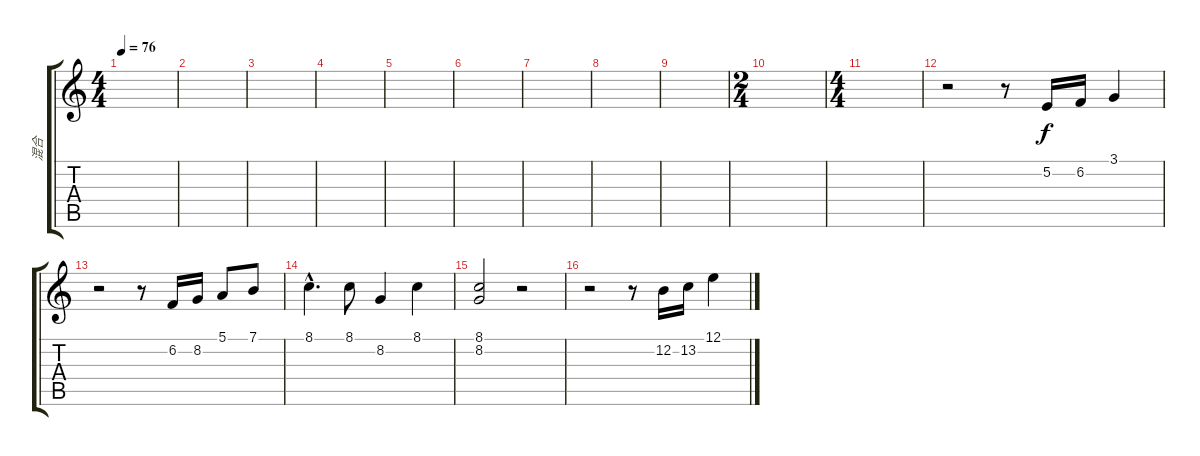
\track ("混合" "混合") {instrument acousticgrandpiano}
\staff {score tabs}
\tuning (E4 B3 G3 D3 A2 E2) {hide}
\ts (4 4)
\tempo 76
\clef g2
\ks c
|
|
|
|
|
|
|
|
|
\ts (2 4)
|
\ts (4 4)
|
r.2 r.8 5.2.16{instrument pad1newage} 6.2.16 3.1.4 |
r.2 r.8 6.2.16 8.2.16 5.1.8 7.1.8 |
8.1{hac}.4{d} 8.1.8 8.2.4 8.1.4 |
(8.1 8.2).2 r.2 |
r.2 r.8 12.2.16{instrument pad1newage} 13.2.16 12.1.4
